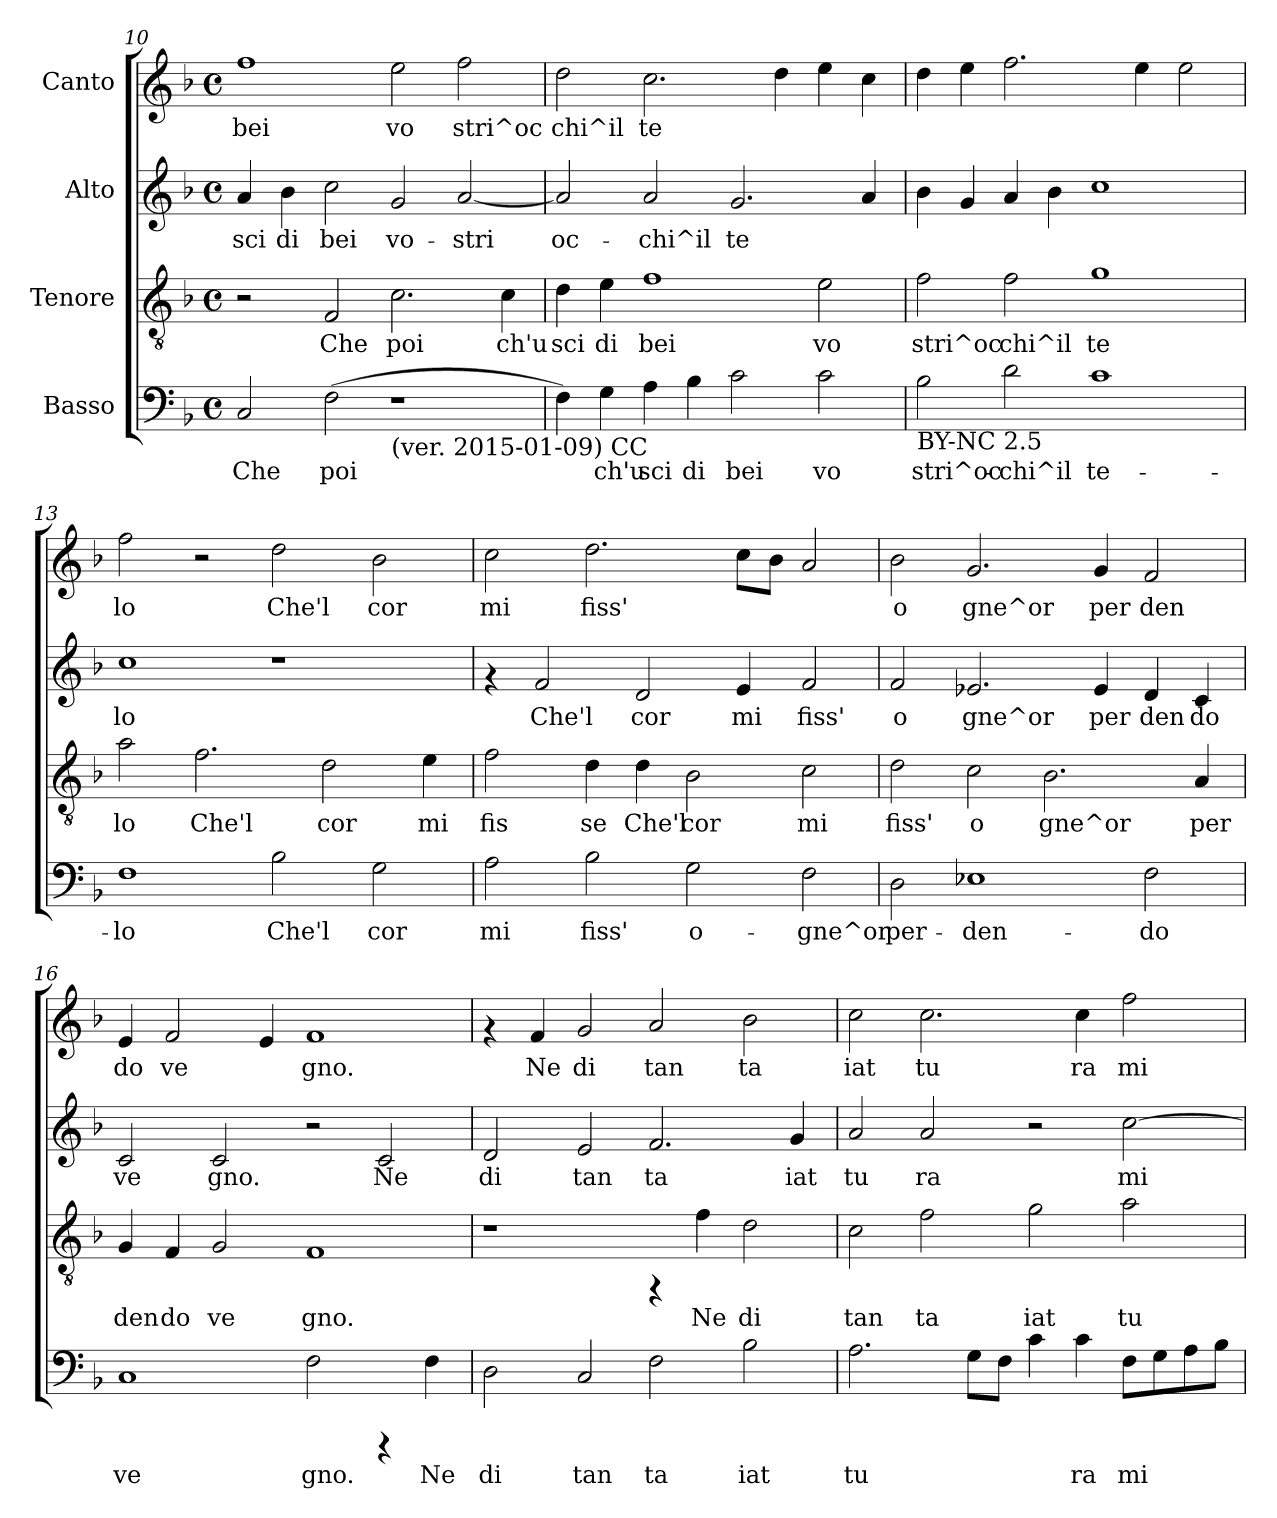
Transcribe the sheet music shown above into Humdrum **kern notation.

**kern	**text	**kern	**text	**kern	**text	**kern	**text
*part4	*part4	*part3	*part3	*part2	*part2	*part1	*part1
*staff4	*staff4	*staff3	*staff3	*staff2	*staff2	*staff1	*staff1
*I"Basso	*	*I"Tenore	*	*I"Alto	*	*I"Canto	*
*clefF4	*	*clefGv2	*	*clefG2	*	*clefG2	*
*k[b-]	*	*k[b-]	*	*k[b-]	*	*k[b-]	*
*F:	*	*F:	*	*F:	*	*F:	*
*M4/4	*	*M4/4	*	*M4/4	*	*M4/4	*
*met(c)	*	*met(c)	*	*met(c)	*	*met(c)	*
=10	=10	=10	=10	=10	=10	=10	=10
!	!LO:LY:b:cj	!	!	!	!LO:LY:b:cj	!	!LO:LY:b:cj
2C/	Che	2r	.	4a/	-sci	1ff	bei
!	!	!	!	!	!LO:LY:b:cj	!	!
.	.	.	.	4b-\	di	.	.
!	!LO:LY:b:cj	!	!LO:LY:b:cj	!	!LO:LY:b:cj	!	!
(>2F\	poi	2F/	Che	2cc\	bei	.	.
!LO:TX:b:t=(ver. 2015-01-09) CC	!	!	!	!	!	!	!
!	!	!	!LO:LY:b:cj	!	!LO:LY:b:cj	!	!LO:LY:b:cj
1r	.	2.c\	poi	2g/	vo-	2ee\	vo
!	!	!	!	!	!LO:LY:b:cj	!	!LO:LY:b:cj
.	.	.	.	[<2a/	-stri	2ff\	stri^oc
!	!	!	!LO:LY:b:cj	!	!	!	!
.	.	4c\	ch'u	.	.	.	.
=11	=11	=11	=11	=11	=11	=11	=11
!	!LO:LY:b:cj	!	!LO:LY:b:cj	!	!LO:LY:b:cj	!	!LO:LY:b:cj
4F\)	.	4d\	sci	2a/]	oc-	2dd\	chi^il
!	!LO:LY:b:cj	!	!LO:LY:b:cj	!	!	!	!
4G\	ch'u	4e\	di	.	.	.	.
!	!LO:LY:b:cj	!	!LO:LY:b:cj	!	!LO:LY:b:cj	!	!LO:LY:b:cj
4A\	sci	1f	bei	2a/	-chi^il	2.cc\	te
!	!LO:LY:b:cj	!	!	!	!	!	!
4B-\	di	.	.	.	.	.	.
!	!LO:LY:b:cj	!	!	!	!LO:LY:b:cj	!	!
2c\	bei	.	.	2.g/	te-	.	.
!	!	!	!	!	!	!	!LO:LY:b:cj
.	.	.	.	.	.	4dd\	.
!	!LO:LY:b:cj	!	!LO:LY:b:cj	!	!	!	!LO:LY:b:cj
2c\	vo	2e\	vo	.	.	4ee\	.
!	!	!	!	!	!LO:LY:b:cj	!	!LO:LY:b:cj
.	.	.	.	4a/	--	4cc\	.
!!LO:PB:g=z
=12	=12	=12	=12	=12	=12	=12	=12
!LO:TX:b:t=BY-NC 2.5	!	!	!	!	!	!	!
!	!LO:LY:b:cj	!	!LO:LY:b:cj	!	!LO:LY:b:cj	!	!LO:LY:b:cj
2B-\	stri^oc-	2f\	stri^oc	4b-\	--	4dd\	.
!	!	!	!	!	!LO:LY:b:cj	!	!LO:LY:b:cj
.	.	.	.	4g/	--	4ee\	.
!	!LO:LY:b:cj	!	!LO:LY:b:cj	!	!LO:LY:b:cj	!	!LO:LY:b:cj
2d\	-chi^il	2f\	chi^il	4a/	--	2.ff\	.
!	!	!	!	!	!LO:LY:b:cj	!	!
.	.	.	.	4b-\	--	.	.
!	!LO:LY:b:cj	!	!LO:LY:b:cj	!	!LO:LY:b:cj	!	!
1c	te-	1g	te	1cc	--	.	.
!	!	!	!	!	!	!	!LO:LY:b:cj
.	.	.	.	.	.	4ee\	.
!	!	!	!	!	!	!	!LO:LY:b:cj
.	.	.	.	.	.	2ee\	.
=13	=13	=13	=13	=13	=13	=13	=13
!	!LO:LY:b:cj	!	!LO:LY:b:cj	!	!LO:LY:b:cj	!	!LO:LY:b:cj
1F	-lo	2a\	lo	1cc	-lo	2ff\	lo
!	!	!	!LO:LY:b:cj	!	!	!	!
.	.	2.f\	Che'l	.	.	2r	.
!	!LO:LY:b:cj	!	!	!	!	!	!LO:LY:b:cj
2B-\	Che'l	.	.	1r	.	2dd\	Che'l
!	!	!	!LO:LY:b:cj	!	!	!	!
.	.	2d\	cor	.	.	.	.
!	!LO:LY:b:cj	!	!	!	!	!	!LO:LY:b:cj
2G\	cor	.	.	.	.	2b-\	cor
!	!	!	!LO:LY:b:cj	!	!	!	!
.	.	4e\	mi	.	.	.	.
=14	=14	=14	=14	=14	=14	=14	=14
!	!LO:LY:b:cj	!	!LO:LY:b:cj	!	!	!	!LO:LY:b:cj
2A\	mi	2f\	fis	4rf	.	2cc\	mi
!	!	!	!	!	!LO:LY:b:cj	!	!
.	.	.	.	2f/	Che'l	.	.
!	!LO:LY:b:cj	!	!LO:LY:b:cj	!	!	!	!LO:LY:b:cj
2B-\	fiss'	4d\	se	.	.	2.dd\	fiss'
!	!	!	!LO:LY:b:cj	!	!LO:LY:b:cj	!	!
.	.	4d\	Che'l	2d/	cor	.	.
!	!LO:LY:b:cj	!	!LO:LY:b:cj	!	!	!	!
2G\	o-	2B-\	cor	.	.	.	.
!	!	!	!	!	!LO:LY:b:cj	!	!LO:LY:b:cj
.	.	.	.	4e/	mi	8cc\L	.
!	!	!	!	!	!	!	!LO:LY:b:cj
.	.	.	.	.	.	8b-\J	.
!	!LO:LY:b:cj	!	!LO:LY:b:cj	!	!LO:LY:b:cj	!	!LO:LY:b:cj
2F\	-gne^or	2c\	mi	2f/	fiss'	2a/	.
=15	=15	=15	=15	=15	=15	=15	=15
!	!LO:LY:b:cj	!	!LO:LY:b:cj	!	!LO:LY:b:cj	!	!LO:LY:b:cj
2D\	per-	2d\	fiss'	2f/	o	2b-\	o
!	!LO:LY:b:cj	!	!LO:LY:b:cj	!	!LO:LY:b:cj	!	!LO:LY:b:cj
1E-X	-den-	2c\	o	2.e-X/	gne^or	2.g/	gne^or
!	!	!	!LO:LY:b:cj	!	!	!	!
.	.	2.B-\	gne^or	.	.	.	.
!	!	!	!	!	!LO:LY:b:cj	!	!LO:LY:b:cj
.	.	.	.	4e-/	per	4g/	per
!	!LO:LY:b:cj	!	!	!	!LO:LY:b:cj	!	!LO:LY:b:cj
2F\	-do	.	.	4d/	den	2f/	den
!	!	!	!LO:LY:b:cj	!	!LO:LY:b:cj	!	!
.	.	4A/	per	4c/	do	.	.
!!LO:LB:g=z
=16	=16	=16	=16	=16	=16	=16	=16
!	!LO:LY:b:cj	!	!LO:LY:b:cj	!	!LO:LY:b:cj	!	!LO:LY:b:cj
1C	ve	4G/	den	2c/	ve	4e/	do
!	!	!	!LO:LY:b:cj	!	!	!	!LO:LY:b:cj
.	.	4F/	do	.	.	2f/	ve
!	!	!	!LO:LY:b:cj	!	!LO:LY:b:cj	!	!
.	.	2G/	ve	2c/	gno.	.	.
!	!	!	!	!	!	!	!LO:LY:b:cj
.	.	.	.	.	.	4e/	.
!	!LO:LY:b:cj	!	!LO:LY:b:cj	!	!	!	!LO:LY:b:cj
2F\	gno.	1F	gno.	2r	.	1f	gno.
!	!	!	!	!	!LO:LY:b:cj	!	!
4rCCC	.	.	.	2c/	Ne	.	.
!	!LO:LY:b:cj	!	!	!	!	!	!
4F\	Ne	.	.	.	.	.	.
=17	=17	=17	=17	=17	=17	=17	=17
!	!LO:LY:b:cj	!	!	!	!LO:LY:b:cj	!	!
2D\	di	1r	.	2d/	di	4rf	.
!	!	!	!	!	!	!	!LO:LY:b:cj
.	.	.	.	.	.	4f/	Ne
!	!LO:LY:b:cj	!	!	!	!LO:LY:b:cj	!	!LO:LY:b:cj
2C/	tan	.	.	2e/	tan	2g/	di
!	!LO:LY:b:cj	!	!	!	!LO:LY:b:cj	!	!LO:LY:b:cj
2F\	ta	4rFF	.	2.f/	ta	2a/	tan
!	!	!	!LO:LY:b:cj	!	!	!	!
.	.	4f\	Ne	.	.	.	.
!	!LO:LY:b:cj	!	!LO:LY:b:cj	!	!	!	!LO:LY:b:cj
2B-\	iat	2d\	di	.	.	2b-\	ta
!	!	!	!	!	!LO:LY:b:cj	!	!
.	.	.	.	4g/	iat	.	.
=18	=18	=18	=18	=18	=18	=18	=18
!	!LO:LY:b:cj	!	!LO:LY:b:cj	!	!LO:LY:b:cj	!	!LO:LY:b:cj
2.A\	tu	2c\	tan	2a/	tu	2cc\	iat
!	!	!	!LO:LY:b:cj	!	!LO:LY:b:cj	!	!LO:LY:b:cj
.	.	2f\	ta	2a/	ra	2.cc\	tu
!	!LO:LY:b:cj	!	!	!	!	!	!
8G\L	.	.	.	.	.	.	.
!	!LO:LY:b:cj	!	!	!	!	!	!
8F\J	.	.	.	.	.	.	.
!	!LO:LY:b:cj	!	!LO:LY:b:cj	!	!	!	!
4c\	.	2g\	iat	2r	.	.	.
!	!LO:LY:b:cj	!	!	!	!	!	!LO:LY:b:cj
4c\	ra	.	.	.	.	4cc\	ra
!	!LO:LY:b:cj	!	!LO:LY:b:cj	!	!LO:LY:b:cj	!	!LO:LY:b:cj
8F\L	mi	2a\	tu	[>2cc\	mi	2ff\	mi
!	!LO:LY:b:cj	!	!	!	!	!	!
8G\	.	.	.	.	.	.	.
!	!LO:LY:b:cj	!	!	!	!	!	!
8A\	.	.	.	.	.	.	.
!	!LO:LY:b:cj	!	!	!	!	!	!
8B-\J	.	.	.	.	.	.	.
=	=	=	=	=	=	=	=
*-	*-	*-	*-	*-	*-	*-	*-
